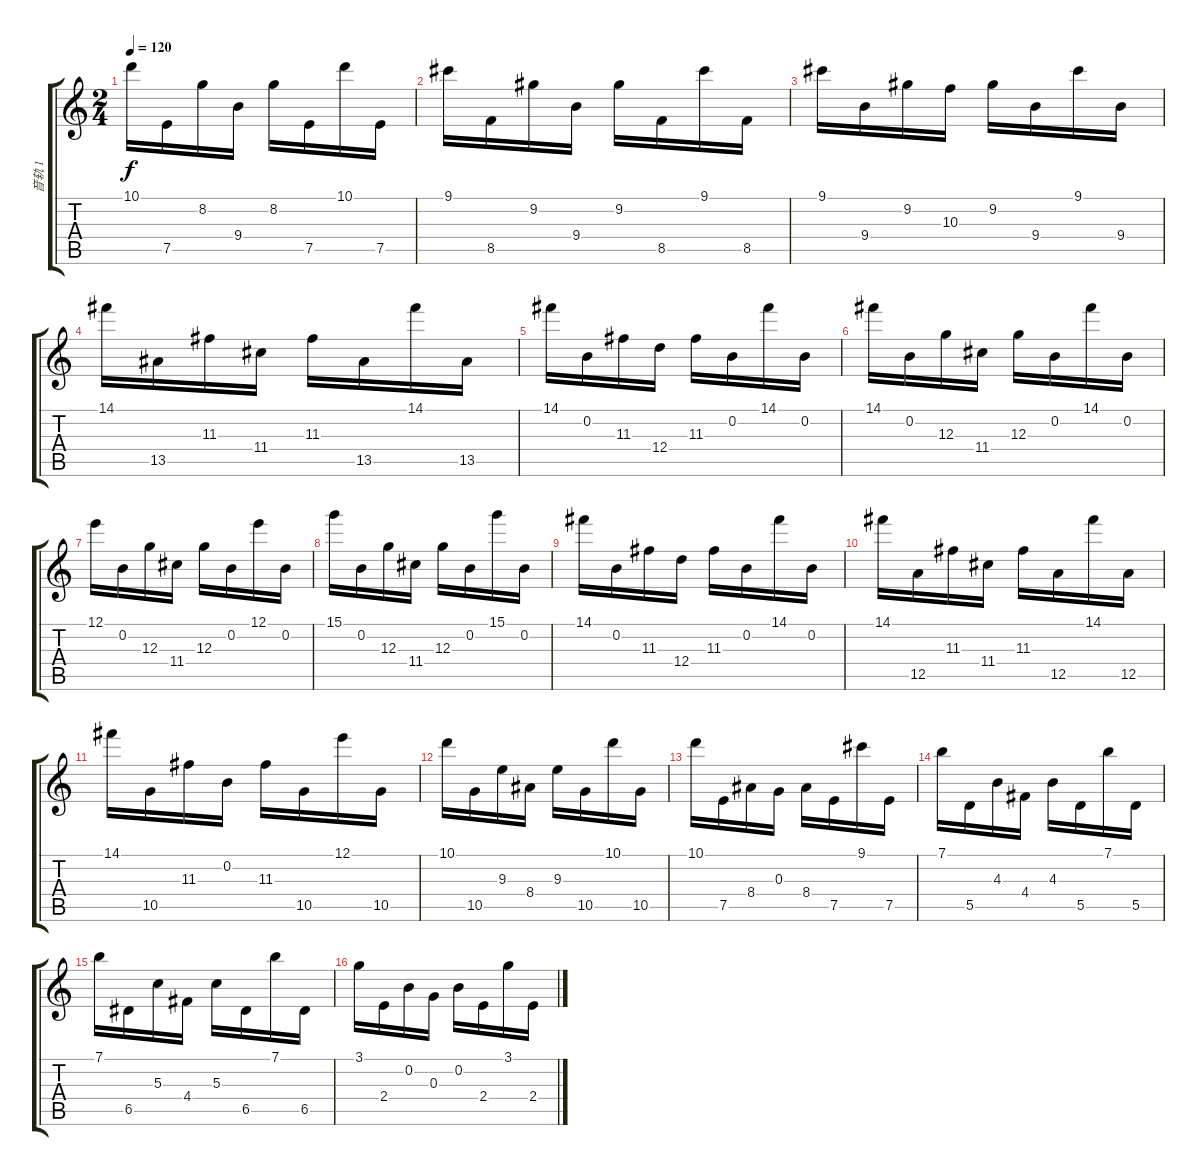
\track ("音轨 1" "音轨 1") {instrument acousticguitarnylon}
\staff {score tabs}
\tuning (E4 B3 G3 D3 A2 E2) {hide}
\ts (2 4)
\tempo 120
\clef g2
\ks c
10.1.16{dy f} 7.5.16 8.2.16 9.4.16 8.2.16 7.5.16 10.1.16 7.5.16 |
9.1.16 8.5.16 9.2.16 9.4.16 9.2.16 8.5.16 9.1.16 8.5.16 |
9.1.16 9.4.16 9.2.16 10.3.16 9.2.16 9.4.16 9.1.16 9.4.16 |
14.1.16 13.5.16 11.3.16 11.4.16 11.3.16 13.5.16 14.1.16 13.5.16 |
14.1.16 0.2.16 11.3.16 12.4.16 11.3.16 0.2.16 14.1.16 0.2.16 |
14.1.16 0.2.16 12.3.16 11.4.16 12.3.16 0.2.16 14.1.16 0.2.16 |
12.1.16 0.2.16 12.3.16 11.4.16 12.3.16 0.2.16 12.1.16 0.2.16 |
15.1.16 0.2.16 12.3.16 11.4.16 12.3.16 0.2.16 15.1.16 0.2.16 |
14.1.16 0.2.16 11.3.16 12.4.16 11.3.16 0.2.16 14.1.16 0.2.16 |
14.1.16 12.5.16 11.3.16 11.4.16 11.3.16 12.5.16 14.1.16 12.5.16 |
14.1.16 10.5.16 11.3.16 0.2.16 11.3.16 10.5.16 12.1.16 10.5.16 |
10.1.16 10.5.16 9.3.16 8.4.16 9.3.16 10.5.16 10.1.16 10.5.16 |
10.1.16 7.5.16 8.4.16 0.3.16 8.4.16 7.5.16 9.1.16 7.5.16 |
7.1.16 5.5.16 4.3.16 4.4.16 4.3.16 5.5.16 7.1.16 5.5.16 |
7.1.16 6.5.16 5.3.16 4.4.16 5.3.16 6.5.16 7.1.16 6.5.16 |
3.1.16 2.4.16 0.2.16 0.3.16 0.2.16 2.4.16 3.1.16 2.4.16
